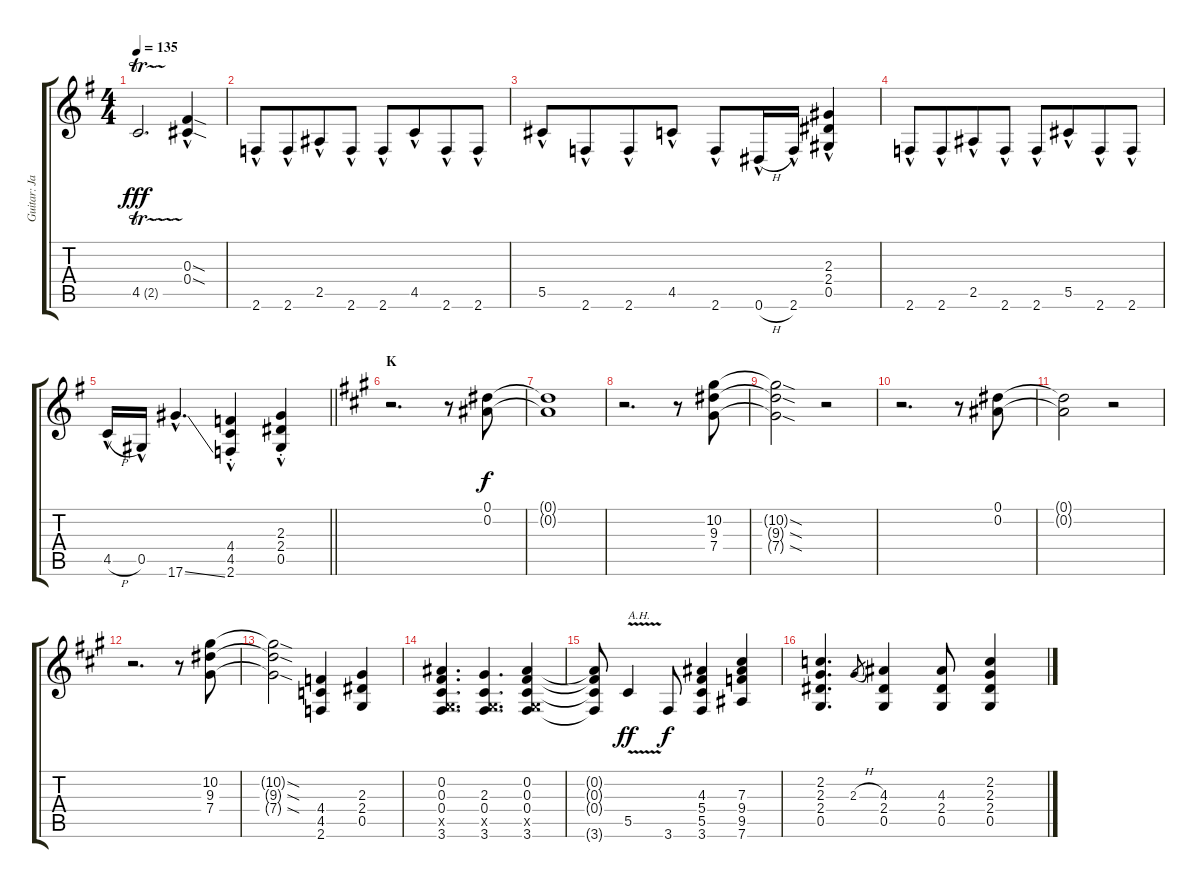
\track ("Guitar: Jake" "Guitar: Ja") {instrument distortionguitar}
\staff {score tabs}
\tuning (Eb4 Bb3 Gb3 Db3 Ab2 Eb2) {hide}
\ts (4 4)
\tempo 135
\clef g2
\ks g
4.5{tr (2 32)}.2{d dy fff} (0.3{sod hac} 0.4{sod hac}).4 |
2.6{hac}.8 2.6{hac}.8{beam merge} 2.5{hac}.8 2.6{hac}.8 2.6{hac}.8 4.5{hac}.8{beam merge} 2.6{hac}.8 2.6{hac}.8 |
5.5{hac}.8 2.6{hac}.8{beam merge} 2.6{hac}.8 4.5{hac}.8 2.6{hac}.8 0.6{h hac}.16 2.6{hac}.16 (2.3{hac} 2.4{hac} 0.5{hac}).4 |
2.6{hac}.8 2.6{hac}.8{beam merge} 2.5{hac}.8 2.6{hac}.8 2.6{hac}.8 5.5{hac}.8{beam merge} 2.6{hac}.8 2.6{hac}.8 |
\barLineRight lightlight
4.5{h hac}.16 0.5{hac}.16 17.6{ss hac}.4{d} (4.4{hac st} 4.5{hac st} 2.6{hac st}).4 (2.3{hac st} 2.4{hac st} 0.5{hac st}).4 |
\section ("" "K")
\ks a
r.2{d} r.8 (0.1 0.2).8{dy f} |
(0.1{t} 0.2{t}).1 |
r.2{d} r.8 (10.2 9.3 7.4).8 |
(10.2{sod t} 9.3{sod t} 7.4{sod t}).2 r.2 |
r.2{d} r.8 (0.1 0.2).8 |
(0.1{t} 0.2{t}).2 r.2 |
r.2{d} r.8 (10.2 9.3 7.4).8 |
(10.2{sod t} 9.3{sod t} 7.4{sod t}).2 (4.4 4.5 2.6).4 (2.3 2.4 0.5).4 |
(0.2 0.3 0.4 0.5{x} 3.6).4{d} (2.3 0.4 0.5{x} 3.6).4{d} (0.2 0.3 0.4 0.5{x} 3.6).4 |
(0.2{t} 0.3{t} 0.4{t} 3.6{t}).8 5.5{v}.4{txt "A.H." dy ff} 3.6.8{dy f} (4.3 5.4 5.5 3.6).4 (7.3 9.4 9.5 7.6).4 |
(2.2 2.3 2.4 0.5).4{d} 2.3{h}.8{gr} (4.3 2.4 0.5).4 (4.3 2.4 0.5).8 (2.2 2.3 2.4 0.5).4
